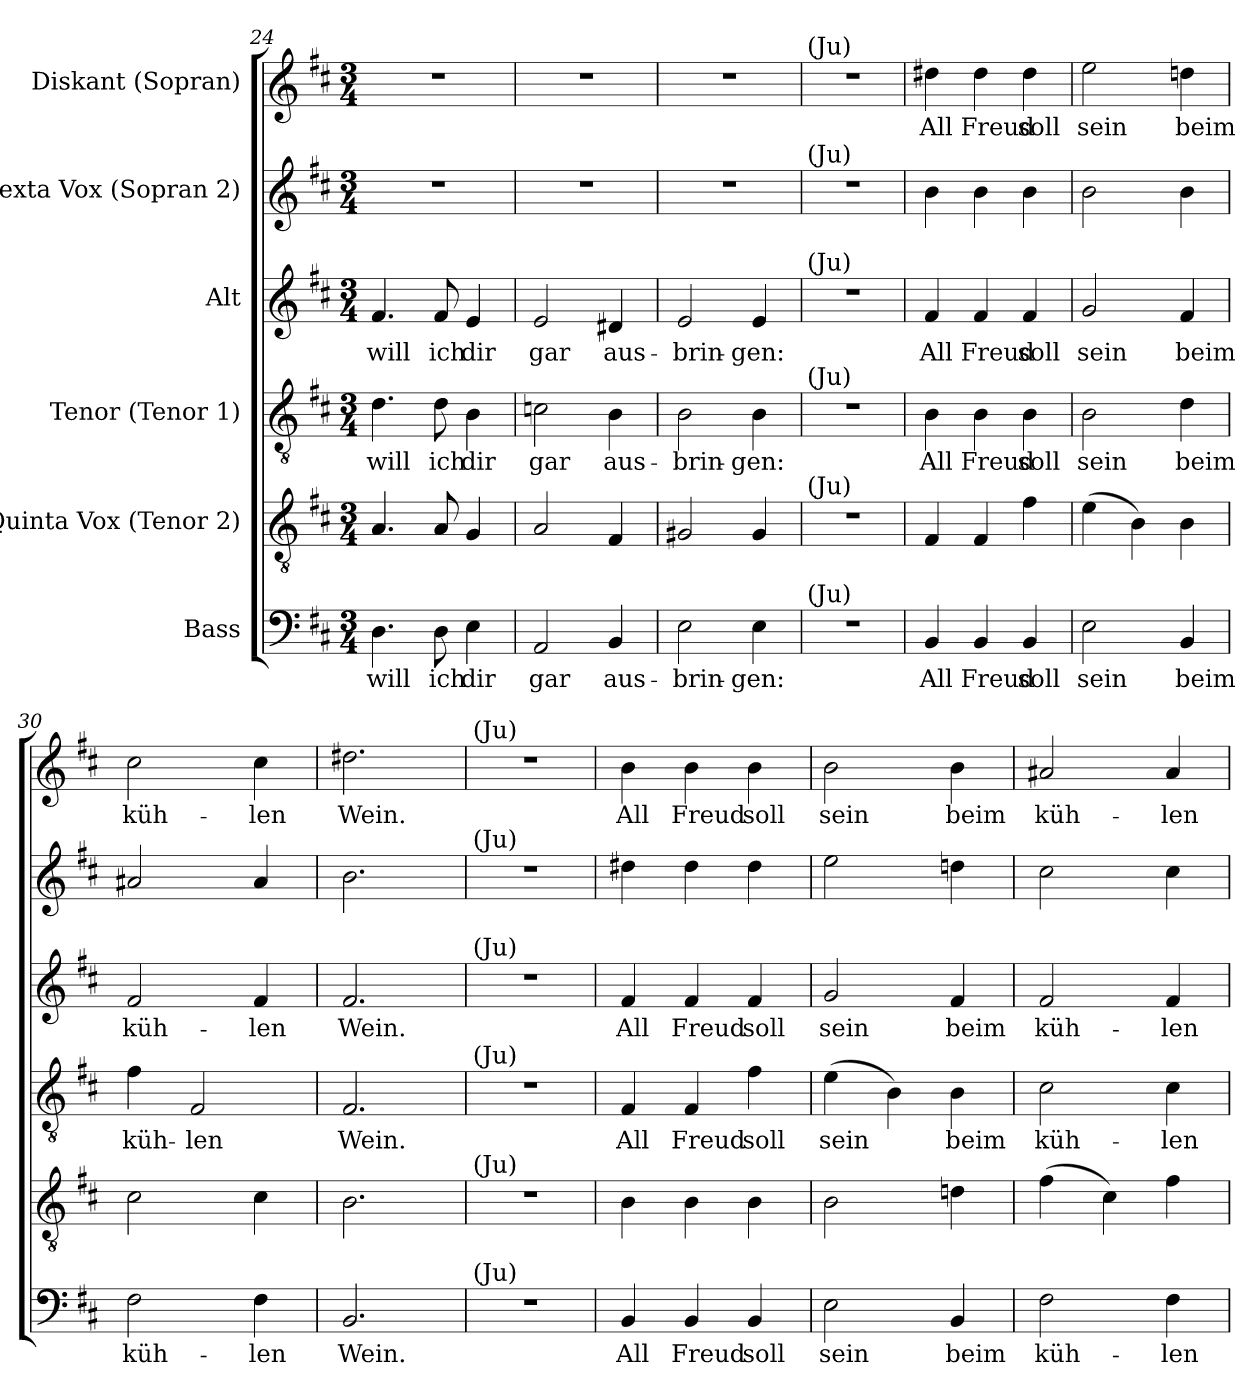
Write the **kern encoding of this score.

**kern	**text	**kern	**kern	**text	**kern	**text	**kern	**kern	**text
*part6	*part6	*part5	*part4	*part4	*part3	*part3	*part2	*part1	*part1
*staff6	*staff6	*staff5	*staff4	*staff4	*staff3	*staff3	*staff2	*staff1	*staff1
*I"Bass	*	*I"Quinta Vox (Tenor 2)	*I"Tenor (Tenor 1)	*	*I"Alt	*	*I"Sexta Vox (Sopran 2)	*I"Diskant (Sopran)	*
*clefF4	*	*clefGv2	*clefGv2	*	*clefG2	*	*clefG2	*clefG2	*
*k[f#c#]	*	*k[f#c#]	*k[f#c#]	*	*k[f#c#]	*	*k[f#c#]	*k[f#c#]	*
*M3/4	*	*M3/4	*M3/4	*	*M3/4	*	*M3/4	*M3/4	*
=24	=24	=24	=24	=24	=24	=24	=24	=24	=24
!	!LO:LY:b	!	!	!LO:LY:b	!	!LO:LY:b	!	!	!
4.D\	will	4.A/	4.d\	will	4.f#/	will	2.r	2.r	.
!	!LO:LY:b	!	!	!LO:LY:b	!	!LO:LY:b	!	!	!
8D\	ich	8A/	8d\	ich	8f#/	ich	.	.	.
!	!LO:LY:b	!	!	!LO:LY:b	!	!LO:LY:b	!	!	!
4E\	dir	4G/	4B\	dir	4e/	dir	.	.	.
=25	=25	=25	=25	=25	=25	=25	=25	=25	=25
!	!LO:LY:b	!	!	!LO:LY:b	!	!LO:LY:b	!	!	!
2AA/	gar	2A/	2cn\	gar	2e/	gar	2.r	2.r	.
!	!LO:LY:b	!	!	!LO:LY:b	!	!LO:LY:b	!	!	!
4BB/	aus-	4F#/	4B\	aus-	4d#X/	aus-	.	.	.
=26	=26	=26	=26	=26	=26	=26	=26	=26	=26
!	!LO:LY:b	!	!	!LO:LY:b	!	!LO:LY:b	!	!	!
2E\	brin-	2G#X/	2B\	brin-	2e/	brin-	2.r	2.r	.
!	!LO:LY:b	!	!	!LO:LY:b	!	!LO:LY:b	!	!	!
4E\	gen:	4G#/	4B\	gen:	4e/	gen:	.	.	.
=27	=27	=27	=27	=27	=27	=27	=27	=27	=27
!	!	!	!	!	!	!	!	!LO:TX:a:t=(Ju)	!
!	!	!	!	!	!	!	!LO:TX:a:t=(Ju)	!	!
!	!	!	!	!	!LO:TX:a:t=(Ju)	!	!	!	!
!	!	!	!LO:TX:a:t=(Ju)	!	!	!	!	!	!
!	!	!LO:TX:a:t=(Ju)	!	!	!	!	!	!	!
!LO:TX:a:t=(Ju)	!	!	!	!	!	!	!	!	!
2.r	.	2.r	2.r	.	2.r	.	2.r	2.r	.
!!LO:PB:g=z
=28	=28	=28	=28	=28	=28	=28	=28	=28	=28
!	!LO:LY:b	!	!	!LO:LY:b	!	!LO:LY:b	!	!	!LO:LY:b
4BB/	All	4F#/	4B\	All	4f#/	All	4b\	4dd#X\	All
!	!LO:LY:b	!	!	!LO:LY:b	!	!LO:LY:b	!	!	!LO:LY:b
4BB/	Freud	4F#/	4B\	Freud	4f#/	Freud	4b\	4dd#\	Freud
!	!LO:LY:b	!	!	!LO:LY:b	!	!LO:LY:b	!	!	!LO:LY:b
4BB/	soll	4f#\	4B\	soll	4f#/	soll	4b\	4dd#\	soll
=29	=29	=29	=29	=29	=29	=29	=29	=29	=29
!	!LO:LY:b	!	!	!LO:LY:b	!	!LO:LY:b	!	!	!LO:LY:b
2E\	sein	(4e\	2B\	sein	2g/	sein	2b\	2ee\	sein
.	.	4B\)	.	.	.	.	.	.	.
!	!LO:LY:b	!	!	!LO:LY:b	!	!LO:LY:b	!	!	!LO:LY:b
4BB/	beim	4B\	4d\	beim	4f#/	beim	4b\	4ddn\	beim
=30	=30	=30	=30	=30	=30	=30	=30	=30	=30
!	!LO:LY:b	!	!	!LO:LY:b	!	!LO:LY:b	!	!	!LO:LY:b
2F#\	küh-	2c#\	4f#\	küh-	2f#/	küh-	2a#X/	2cc#\	küh-
!	!	!	!	!LO:LY:b	!	!	!	!	!
.	.	.	2F#/	len	.	.	.	.	.
!	!LO:LY:b	!	!	!	!	!LO:LY:b	!	!	!LO:LY:b
4F#\	len	4c#\	.	.	4f#/	len	4a#/	4cc#\	len
=31	=31	=31	=31	=31	=31	=31	=31	=31	=31
!	!LO:LY:b	!	!	!LO:LY:b	!	!LO:LY:b	!	!	!LO:LY:b
2.BB/	Wein.	2.B\	2.F#/	Wein.	2.f#/	Wein.	2.b\	2.dd#X\	Wein.
=32	=32	=32	=32	=32	=32	=32	=32	=32	=32
!	!	!	!	!	!	!	!	!LO:TX:a:t=(Ju)	!
!	!	!	!	!	!	!	!LO:TX:a:t=(Ju)	!	!
!	!	!	!	!	!LO:TX:a:t=(Ju)	!	!	!	!
!	!	!	!LO:TX:a:t=(Ju)	!	!	!	!	!	!
!	!	!LO:TX:a:t=(Ju)	!	!	!	!	!	!	!
!LO:TX:a:t=(Ju)	!	!	!	!	!	!	!	!	!
2.r	.	2.r	2.r	.	2.r	.	2.r	2.r	.
=33	=33	=33	=33	=33	=33	=33	=33	=33	=33
!	!LO:LY:b	!	!	!LO:LY:b	!	!LO:LY:b	!	!	!LO:LY:b
4BB/	All	4B\	4F#/	All	4f#/	All	4dd#X\	4b\	All
!	!LO:LY:b	!	!	!LO:LY:b	!	!LO:LY:b	!	!	!LO:LY:b
4BB/	Freud	4B\	4F#/	Freud	4f#/	Freud	4dd#\	4b\	Freud
!	!LO:LY:b	!	!	!LO:LY:b	!	!LO:LY:b	!	!	!LO:LY:b
4BB/	soll	4B\	4f#\	soll	4f#/	soll	4dd#\	4b\	soll
=34	=34	=34	=34	=34	=34	=34	=34	=34	=34
!	!LO:LY:b	!	!	!LO:LY:b	!	!LO:LY:b	!	!	!LO:LY:b
2E\	sein	2B\	(4e\	sein	2g/	sein	2ee\	2b\	sein
.	.	.	4B\)	.	.	.	.	.	.
!	!LO:LY:b	!	!	!LO:LY:b	!	!LO:LY:b	!	!	!LO:LY:b
4BB/	beim	4dn\	4B\	beim	4f#/	beim	4ddn\	4b\	beim
=35	=35	=35	=35	=35	=35	=35	=35	=35	=35
!	!LO:LY:b	!	!	!LO:LY:b	!	!LO:LY:b	!	!	!LO:LY:b
2F#\	küh-	(4f#\	2c#\	küh-	2f#/	küh-	2cc#\	2a#X/	küh-
.	.	4c#\)	.	.	.	.	.	.	.
!	!LO:LY:b	!	!	!LO:LY:b	!	!LO:LY:b	!	!	!LO:LY:b
4F#\	len	4f#\	4c#\	len	4f#/	len	4cc#\	4a#/	len
=	=	=	=	=	=	=	=	=	=
*-	*-	*-	*-	*-	*-	*-	*-	*-	*-
